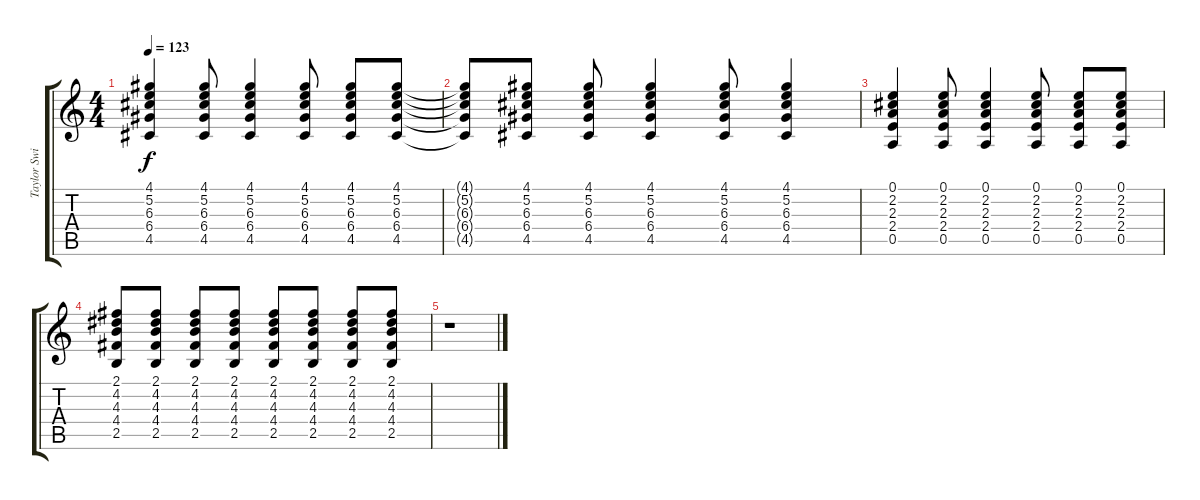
\track ("Taylor Swift" "Taylor Swi") {instrument acousticguitarsteel}
\staff {score tabs}
\tuning (E4 B3 G3 D3 A2 E2) {hide}
\ts (4 4)
\tempo 123
\clef g2
\ks c
(4.1 5.2 6.3 6.4 4.5).4{dy f} (4.1 5.2 6.3 6.4 4.5).8 (4.1 5.2 6.3 6.4 4.5).4 (4.1 5.2 6.3 6.4 4.5).8 (4.1 5.2 6.3 6.4 4.5).8 (4.1 5.2 6.3 6.4 4.5).8 |
(4.1{t} 5.2{t} 6.3{t} 6.4{t} 4.5{t}).8 (4.1 5.2 6.3 6.4 4.5).8 (4.1 5.2 6.3 6.4 4.5).8 (4.1 5.2 6.3 6.4 4.5).4 (4.1 5.2 6.3 6.4 4.5).8 (4.1 5.2 6.3 6.4 4.5).4 |
(0.1 2.2 2.3 2.4 0.5).4 (0.1 2.2 2.3 2.4 0.5).8 (0.1 2.2 2.3 2.4 0.5).4 (0.1 2.2 2.3 2.4 0.5).8 (0.1 2.2 2.3 2.4 0.5).8 (0.1 2.2 2.3 2.4 0.5).8 |
(2.1 4.2 4.3 4.4 2.5).8 (2.1 4.2 4.3 4.4 2.5).8 (2.1 4.2 4.3 4.4 2.5).8 (2.1 4.2 4.3 4.4 2.5).8 (2.1 4.2 4.3 4.4 2.5).8 (2.1 4.2 4.3 4.4 2.5).8 (2.1 4.2 4.3 4.4 2.5).8 (2.1 4.2 4.3 4.4 2.5).8 |
r.1
